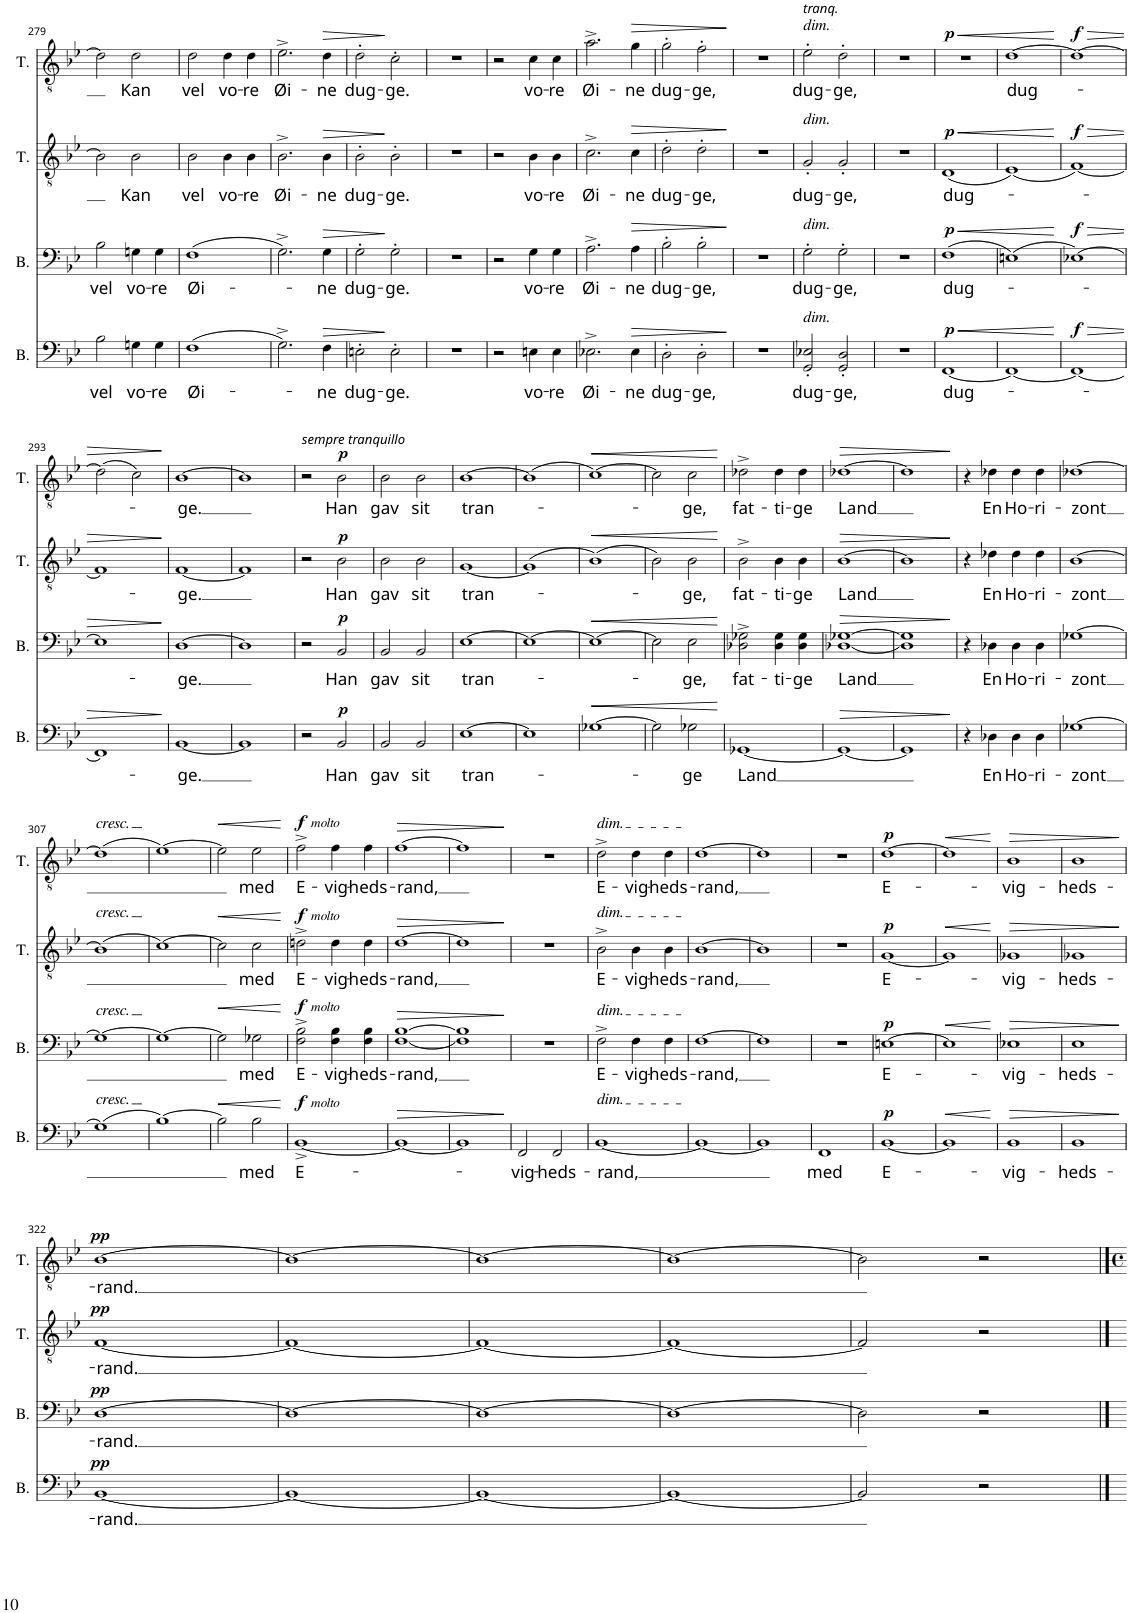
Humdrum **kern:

**kern	**text	**dynam	**kern	**text	**dynam	**kern	**text	**dynam	**kern	**text	**dynam
*part4	*part4	*part4	*part3	*part3	*part3	*part2	*part2	*part2	*part1	*part1	*part1
*staff4	*staff4	*staff4	*staff3	*staff3	*staff3	*staff2	*staff2	*staff2	*staff1	*staff1	*staff1
*I"Bass	*	*	*I"Bass	*	*	*I"Tenor	*	*	*I"Tenor	*	*
*I'B.	*	*	*I'B.	*	*	*I'T.	*	*	*I'T.	*	*
!!LO:PB:g=z
*clefF4	*	*	*clefF4	*	*	*clefGv2	*	*	*clefGv2	*	*
*k[b-e-]	*	*	*k[b-e-]	*	*	*k[b-e-]	*	*	*k[b-e-]	*	*
*M2/2	*	*	*M2/2	*	*	*M2/2	*	*	*M2/2	*	*
*met(c|)	*	*	*met(c|)	*	*	*met(c|)	*	*	*met(c|)	*	*
=279	=279	=279	=279	=279	=279	=279	=279	=279	=279	=279	=279
!	!LO:LY:b	!	!	!LO:LY:b	!	!	!	!	!	!	!
2B-\	vel	.	2B-\	vel	.	2B-\]	.	.	2d\]	.	.
!	!LO:LY:b	!	!	!LO:LY:b	!	!	!LO:LY:b	!	!	!LO:LY:b	!
4Gn\	vo-	.	4Gn\	vo-	.	2B-\	Kan	.	2d\	Kan	.
!	!LO:LY:b	!	!	!LO:LY:b	!	!	!	!	!	!	!
4G\	-re	.	4G\	-re	.	.	.	.	.	.	.
=280	=280	=280	=280	=280	=280	=280	=280	=280	=280	=280	=280
!	!LO:LY:b	!	!	!LO:LY:b	!	!	!LO:LY:b	!	!	!LO:LY:b	!
(1F	Øi-	.	(1F	Øi-	.	2B-\	vel	.	2d\	vel	.
!	!	!	!	!	!	!	!LO:LY:b	!	!	!LO:LY:b	!
.	.	.	.	.	.	4B-\	vo-	.	4d\	vo-	.
!	!	!	!	!	!	!	!LO:LY:b	!	!	!LO:LY:b	!
.	.	.	.	.	.	4B-\	-re	.	4d\	-re	.
=281	=281	=281	=281	=281	=281	=281	=281	=281	=281	=281	=281
!	!	!	!	!	!	!	!LO:LY:b	!	!	!LO:LY:b	!
2.G^\)	.	.	2.G^\)	.	.	2.B-^\	Øi-	.	2.e-^\	Øi-	.
!	!LO:LY:b	!LO:HP:b	!	!LO:LY:b	!LO:HP:b	!	!LO:LY:b	!LO:HP:b	!	!LO:LY:b	!LO:HP:b
4F\	-ne	>	4G\	-ne	>	4B-\	-ne	>	4d\	-ne	>
=282	=282	=282	=282	=282	=282	=282	=282	=282	=282	=282	=282
!	!LO:LY:b	!	!	!LO:LY:b	!	!	!LO:LY:b	!	!	!LO:LY:b	!
2En'\	dug-	.	2G'\	dug-	.	2B-'\	dug-	.	2d'\	dug-	.
!	!LO:LY:b	!	!	!LO:LY:b	!	!	!LO:LY:b	!	!	!LO:LY:b	!
2E'\	-ge.	]	2G'\	-ge.	]	2B-'\	-ge.	]	2c'\	-ge.	]
=283	=283	=283	=283	=283	=283	=283	=283	=283	=283	=283	=283
1r	.	.	1r	.	.	1r	.	.	1r	.	.
=284	=284	=284	=284	=284	=284	=284	=284	=284	=284	=284	=284
2r	.	.	2r	.	.	2r	.	.	2r	.	.
!	!LO:LY:b	!	!	!LO:LY:b	!	!	!LO:LY:b	!	!	!LO:LY:b	!
4En\	vo-	.	4G\	vo-	.	4B-\	vo-	.	4c\	vo-	.
!	!LO:LY:b	!	!	!LO:LY:b	!	!	!LO:LY:b	!	!	!LO:LY:b	!
4E\	-re	.	4G\	-re	.	4B-\	-re	.	4c\	-re	.
=285	=285	=285	=285	=285	=285	=285	=285	=285	=285	=285	=285
!	!LO:LY:b	!	!	!LO:LY:b	!	!	!LO:LY:b	!	!	!LO:LY:b	!
2.E-X^\	Øi-	.	2.A^\	Øi-	.	2.c^\	Øi-	.	2.a^\	Øi-	.
!	!LO:LY:b	!LO:HP:b	!	!LO:LY:b	!LO:HP:b	!	!LO:LY:b	!LO:HP:b	!	!LO:LY:b	!LO:HP:b
4E-\	-ne	>	4A\	-ne	>	4c\	-ne	>	4g\	-ne	>
=286	=286	=286	=286	=286	=286	=286	=286	=286	=286	=286	=286
!	!LO:LY:b	!	!	!LO:LY:b	!	!	!LO:LY:b	!	!	!LO:LY:b	!
2D'\	dug-	.	2B-'\	dug-	.	2d'\	dug-	.	2g'\	dug-	.
!	!LO:LY:b	!	!	!LO:LY:b	!	!	!LO:LY:b	!	!	!LO:LY:b	!
2D'\	-ge,	.	2B-'\	-ge,	.	2d'\	-ge,	.	2f'\	-ge,	.
.	.	]	.	.	]	.	.	]	.	.	]
=287	=287	=287	=287	=287	=287	=287	=287	=287	=287	=287	=287
1r	.	.	1r	.	.	1r	.	.	1r	.	.
=288	=288	=288	=288	=288	=288	=288	=288	=288	=288	=288	=288
!	!	!	!	!	!	!	!	!	!LO:TX:a:i:t=dim.	!	!
!	!	!	!	!	!	!LO:TX:a:i:t=dim.	!	!	!	!	!
!	!	!	!LO:TX:a:i:t=dim.	!	!	!	!	!	!	!	!
!LO:TX:a:i:t=dim.	!	!	!	!	!	!	!	!	!	!	!
!	!LO:LY:b	!	!	!LO:LY:b	!	!	!LO:LY:b	!	!	!LO:LY:b	!
2GG/' 2E-X/'	dug-	.	2G'\	dug-	.	2G'/	dug-	.	2e-'\	dug-	.
!	!LO:LY:b	!	!	!LO:LY:b	!	!	!LO:LY:b	!	!	!LO:LY:b	!
2GG/' 2D/'	-ge,	.	2G'\	-ge,	.	2G'/	-ge,	.	2d'\	-ge,	.
=289	=289	=289	=289	=289	=289	=289	=289	=289	=289	=289	=289
1r	.	.	1r	.	.	1r	.	.	1r	.	.
=290	=290	=290	=290	=290	=290	=290	=290	=290	=290	=290	=290
!	!LO:LY:b	!LO:HP:b	!	!LO:LY:b	!LO:HP:b	!	!LO:LY:b	!LO:HP:b	!	!	!LO:HP:b
!	!	!LO:DY:n=1:a	!	!	!LO:DY:n=1:a	!	!	!LO:DY:n=1:a	!	!	!LO:DY:n=1:a
[1FF	dug-	< p	(1F	dug-	< p	(1D	dug-	< p	1r	.	< p
=291	=291	=291	=291	=291	=291	=291	=291	=291	=291	=291	=291
!	!	!	!	!	!	!	!	!	!	!LO:LY:b	!
1FF_	.	.	(1En)	.	.	(1E-)	.	.	[1d	dug-	.
.	.	[	.	.	[	.	.	[	.	.	[
=292	=292	=292	=292	=292	=292	=292	=292	=292	=292	=292	=292
!	!	!LO:HP:b	!	!	!LO:HP:b	!	!	!LO:HP:b	!	!	!LO:HP:b
!	!	!LO:DY:n=1:a	!	!	!LO:DY:n=1:a	!	!	!LO:DY:n=1:a	!	!	!LO:DY:n=1:a
1FF_	.	> f	[1E-X)	.	> f	[1F)	.	> f	1d_	.	> f
!!LO:LB:g=z
=293	=293	=293	=293	=293	=293	=293	=293	=293	=293	=293	=293
1FF]	.	.	1E-]	.	.	1F]	.	.	(2d\]	.	.
.	.	.	.	.	.	.	.	.	2c\)	.	.
.	.	]	.	.	]	.	.	]	.	.	]
=294	=294	=294	=294	=294	=294	=294	=294	=294	=294	=294	=294
!	!LO:LY:b	!	!	!LO:LY:b	!	!	!LO:LY:b	!	!	!LO:LY:b	!
[1BB-	-ge.	.	[1D	-ge.	.	[1F	-ge.	.	[1B-	-ge.	.
=295	=295	=295	=295	=295	=295	=295	=295	=295	=295	=295	=295
1BB-]	.	.	1D]	.	.	1F]	.	.	1B-]	.	.
=296	=296	=296	=296	=296	=296	=296	=296	=296	=296	=296	=296
2r	.	.	2r	.	.	2r	.	.	2r	.	.
!	!LO:LY:b	!LO:DY:a	!	!LO:LY:b	!LO:DY:a	!	!LO:LY:b	!LO:DY:a	!	!LO:LY:b	!LO:DY:a
2BB-/	Han	p	2BB-/	Han	p	2B-\	Han	p	2B-\	Han	p
=297	=297	=297	=297	=297	=297	=297	=297	=297	=297	=297	=297
!	!LO:LY:b	!	!	!LO:LY:b	!	!	!LO:LY:b	!	!	!LO:LY:b	!
2BB-/	gav	.	2BB-/	gav	.	2B-\	gav	.	2B-\	gav	.
!	!LO:LY:b	!	!	!LO:LY:b	!	!	!LO:LY:b	!	!	!LO:LY:b	!
2BB-/	sit	.	2BB-/	sit	.	2B-\	sit	.	2B-\	sit	.
=298	=298	=298	=298	=298	=298	=298	=298	=298	=298	=298	=298
!	!LO:LY:b	!	!	!LO:LY:b	!	!	!LO:LY:b	!	!	!LO:LY:b	!
[1E-	tran-	.	[1E-	tran-	.	[1G	tran-	.	[1B-	tran-	.
=299	=299	=299	=299	=299	=299	=299	=299	=299	=299	=299	=299
1E-]	.	.	1E-_	.	.	(1G]	.	.	(1B-]	.	.
=300	=300	=300	=300	=300	=300	=300	=300	=300	=300	=300	=300
!	!	!LO:HP:b	!	!	!LO:HP:b	!	!	!LO:HP:b	!	!	!LO:HP:b
[1G-X	.	<	1E-_	.	<	(1B-)	.	<	[1c)	.	<
=301	=301	=301	=301	=301	=301	=301	=301	=301	=301	=301	=301
2G-\]	.	.	2E-\]	.	.	2B-\)	.	.	2c\]	.	.
!	!LO:LY:b	!	!	!LO:LY:b	!	!	!LO:LY:b	!	!	!LO:LY:b	!
2G-X\	-ge	.	2E-\	-ge,	.	2B-\	-ge,	.	2c\	-ge,	.
.	.	[	.	.	[	.	.	[	.	.	[
=302	=302	=302	=302	=302	=302	=302	=302	=302	=302	=302	=302
!	!LO:LY:b	!	!	!LO:LY:b	!	!	!LO:LY:b	!	!	!LO:LY:b	!
[1GG-X	Land	.	2D-X\^ 2G-X\^	fat-	.	2B-^\	fat-	.	2d-X^\	fat-	.
!	!	!	!	!LO:LY:b	!	!	!LO:LY:b	!	!	!LO:LY:b	!
.	.	.	4D-\ 4G-\	-ti-	.	4B-\	-ti-	.	4d-\	-ti-	.
!	!	!	!	!LO:LY:b	!	!	!LO:LY:b	!	!	!LO:LY:b	!
.	.	.	4D-\ 4G-\	-ge	.	4B-\	-ge	.	4d-\	-ge	.
=303	=303	=303	=303	=303	=303	=303	=303	=303	=303	=303	=303
!	!	!LO:HP:b	!	!LO:LY:b	!LO:HP:b	!	!LO:LY:b	!LO:HP:b	!	!LO:LY:b	!LO:HP:b
1GG-_	.	>	[1D-X [1G-X	Land	>	[1B-	Land	>	[1d-X	Land	>
=304	=304	=304	=304	=304	=304	=304	=304	=304	=304	=304	=304
1GG-]	.	.	1D-] 1G-]	.	.	1B-]	.	.	1d-]	.	.
.	.	]	.	.	]	.	.	]	.	.	]
=305	=305	=305	=305	=305	=305	=305	=305	=305	=305	=305	=305
4r	.	.	4r	.	.	4r	.	.	4r	.	.
!	!LO:LY:b	!	!	!LO:LY:b	!	!	!LO:LY:b	!	!	!LO:LY:b	!
4D-X\	En	.	4D-X\	En	.	4d-X\	En	.	4d-X\	En	.
!	!LO:LY:b	!	!	!LO:LY:b	!	!	!LO:LY:b	!	!	!LO:LY:b	!
4D-\	Ho-	.	4D-\	Ho-	.	4d-\	Ho-	.	4d-\	Ho-	.
!	!LO:LY:b	!	!	!LO:LY:b	!	!	!LO:LY:b	!	!	!LO:LY:b	!
4D-\	-ri-	.	4D-\	-ri-	.	4d-\	-ri-	.	4d-\	-ri-	.
=306	=306	=306	=306	=306	=306	=306	=306	=306	=306	=306	=306
!	!LO:LY:b	!	!	!LO:LY:b	!	!	!LO:LY:b	!	!	!LO:LY:b	!
[1G-X	-zont	.	[1G-X	-zont	.	[1B-	-zont	.	[1d-X	-zont	.
!!LO:LB:g=z
=307	=307	=307	=307	=307	=307	=307	=307	=307	=307	=307	=307
!	!	!	!	!	!	!	!	!	!LO:TX:a:i:t=cresc.	!	!
!	!	!	!	!	!	!LO:TX:a:i:t=cresc.	!	!	!	!	!
!	!	!	!LO:TX:a:i:t=cresc.	!	!	!	!	!	!	!	!
!LO:TX:a:i:t=cresc.	!	!	!	!	!	!	!	!	!	!	!
(1G-]	.	.	1G-_	.	.	(1B-]	.	.	(1d-]	.	.
=308	=308	=308	=308	=308	=308	=308	=308	=308	=308	=308	=308
[1B-)	.	.	1G-_	.	.	[1c)	.	.	[1e-)	.	.
=309	=309	=309	=309	=309	=309	=309	=309	=309	=309	=309	=309
!	!	!LO:HP:b	!	!	!LO:HP:b	!	!	!LO:HP:b	!	!	!LO:HP:b
2B-\]	.	<	2G-\]	.	<	2c\]	.	<	2e-\]	.	<
!	!LO:LY:b	!	!	!LO:LY:b	!	!	!LO:LY:b	!	!	!LO:LY:b	!
2B-\	med	.	2G-X\	med	.	2c\	med	.	2e-\	med	.
.	.	[	.	.	[	.	.	[	.	.	[
=310	=310	=310	=310	=310	=310	=310	=310	=310	=310	=310	=310
!	!LO:LY:b	!LO:DY:a	!	!LO:LY:b	!	!	!LO:LY:b	!	!	!LO:LY:b	!
!	!	!LO:DY:n=1:a	!	!	!LO:DY:a	!	!	!	!	!	!
!	!	!	!	!	!LO:DY:n=1:a	!	!	!LO:DY:a	!	!	!
!	!	!	!	!	!	!	!	!LO:DY:n=1:a	!	!	!LO:DY:a
!	!	!	!	!	!	!	!	!	!	!	!LO:DY:n=1:a
[1BB-^	E-	f other-dynamics	2F\^ 2B-\^	E-	f other-dynamics	2dn^\	E-	f other-dynamics	2f^\	E-	f other-dynamics
!	!	!	!	!LO:LY:b	!	!	!LO:LY:b	!	!	!LO:LY:b	!
.	.	.	4F\ 4B-\	-vig-	.	4d\	-vig-	.	4f\	-vig-	.
!	!	!	!	!LO:LY:b	!	!	!LO:LY:b	!	!	!LO:LY:b	!
.	.	.	4F\ 4B-\	-heds-	.	4d\	-heds-	.	4f\	-heds-	.
=311	=311	=311	=311	=311	=311	=311	=311	=311	=311	=311	=311
!	!	!LO:HP:b	!	!LO:LY:b	!LO:HP:b	!	!LO:LY:b	!LO:HP:b	!	!LO:LY:b	!LO:HP:b
1BB-_	.	>	[1F [1B-	-rand,	>	[1d	-rand,	>	[1f	-rand,	>
=312	=312	=312	=312	=312	=312	=312	=312	=312	=312	=312	=312
1BB-]	.	.	1F] 1B-]	.	.	1d]	.	.	1f]	.	.
.	.	]	.	.	]	.	.	]	.	.	]
=313	=313	=313	=313	=313	=313	=313	=313	=313	=313	=313	=313
!	!LO:LY:b	!	!	!	!	!	!	!	!	!	!
2FF/	-vig-	.	1r	.	.	1r	.	.	1r	.	.
!	!LO:LY:b	!	!	!	!	!	!	!	!	!	!
2FF/	-heds-	.	.	.	.	.	.	.	.	.	.
=314	=314	=314	=314	=314	=314	=314	=314	=314	=314	=314	=314
!	!	!	!	!	!	!	!	!	!LO:TX:a:i:t=dim.	!	!
!	!	!	!	!	!	!LO:TX:a:i:t=dim.	!	!	!	!	!
!	!	!	!LO:TX:a:i:t=dim.	!	!	!	!	!	!	!	!
!LO:TX:a:i:t=dim.	!	!	!	!	!	!	!	!	!	!	!
!	!LO:LY:b	!	!	!LO:LY:b	!	!	!LO:LY:b	!	!	!LO:LY:b	!
[1BB-	-rand,	.	2F^\	E-	.	2B-^\	E-	.	2d^\	E-	.
!	!	!	!	!LO:LY:b	!	!	!LO:LY:b	!	!	!LO:LY:b	!
.	.	.	4F\	-vig-	.	4B-\	-vig-	.	4d\	-vig-	.
!	!	!	!	!LO:LY:b	!	!	!LO:LY:b	!	!	!LO:LY:b	!
.	.	.	4F\	-heds-	.	4B-\	-heds-	.	4d\	-heds-	.
=315	=315	=315	=315	=315	=315	=315	=315	=315	=315	=315	=315
!	!	!	!	!LO:LY:b	!	!	!LO:LY:b	!	!	!LO:LY:b	!
1BB-_	.	.	[1F	-rand,	.	[1B-	-rand,	.	[1d	-rand,	.
=316	=316	=316	=316	=316	=316	=316	=316	=316	=316	=316	=316
1BB-]	.	.	1F]	.	.	1B-]	.	.	1d]	.	.
=317	=317	=317	=317	=317	=317	=317	=317	=317	=317	=317	=317
!	!LO:LY:b	!	!	!	!	!	!	!	!	!	!
1FF	med	.	1r	.	.	1r	.	.	1r	.	.
=318	=318	=318	=318	=318	=318	=318	=318	=318	=318	=318	=318
!	!LO:LY:b	!LO:DY:a	!	!LO:LY:b	!LO:DY:a	!	!LO:LY:b	!LO:DY:a	!	!LO:LY:b	!LO:DY:a
[1BB-	E-	p	[1En	E-	p	[1G	E-	p	[1d	E-	p
=319	=319	=319	=319	=319	=319	=319	=319	=319	=319	=319	=319
!	!	!LO:HP:b	!	!	!LO:HP:b	!	!	!LO:HP:b	!	!	!LO:HP:b
1BB-]	.	<	1E]	.	<	1G]	.	<	1d]	.	<
.	.	[	.	.	[	.	.	[	.	.	[
=320	=320	=320	=320	=320	=320	=320	=320	=320	=320	=320	=320
!	!LO:LY:b	!LO:HP:b	!	!LO:LY:b	!LO:HP:b	!	!LO:LY:b	!LO:HP:b	!	!LO:LY:b	!LO:HP:b
1BB-	-vig-	>	1E-X	-vig-	>	1G-X	-vig-	>	1B-	-vig-	>
=321	=321	=321	=321	=321	=321	=321	=321	=321	=321	=321	=321
!	!LO:LY:b	!	!	!LO:LY:b	!	!	!LO:LY:b	!	!	!LO:LY:b	!
1BB-	-heds-	.	1E-	-heds-	.	1G-X	-heds-	.	1B-	-heds-	.
.	.	]	.	.	]	.	.	]	.	.	]
!!LO:LB:g=z
=322	=322	=322	=322	=322	=322	=322	=322	=322	=322	=322	=322
!	!LO:LY:b	!LO:DY:a	!	!LO:LY:b	!LO:DY:a	!	!LO:LY:b	!LO:DY:a	!	!LO:LY:b	!LO:DY:a
[1BB-	-rand.	pp	[1D	-rand.	pp	[1F	-rand.	pp	[1B-	-rand.	pp
=323	=323	=323	=323	=323	=323	=323	=323	=323	=323	=323	=323
1BB-_	.	.	1D_	.	.	1F_	.	.	1B-_	.	.
=324	=324	=324	=324	=324	=324	=324	=324	=324	=324	=324	=324
1BB-_	.	.	1D_	.	.	1F_	.	.	1B-_	.	.
=325	=325	=325	=325	=325	=325	=325	=325	=325	=325	=325	=325
1BB-_	.	.	1D_	.	.	1F_	.	.	1B-_	.	.
=326	=326	=326	=326	=326	=326	=326	=326	=326	=326	=326	=326
2BB-/]	.	.	2D\]	.	.	2F/]	.	.	2B-\]	.	.
2r	.	.	2r	.	.	2r	.	.	2r	.	.
==	==	==	==	==	==	==	==	==	==	==	==
*-	*-	*-	*-	*-	*-	*-	*-	*-	*-	*-	*-
